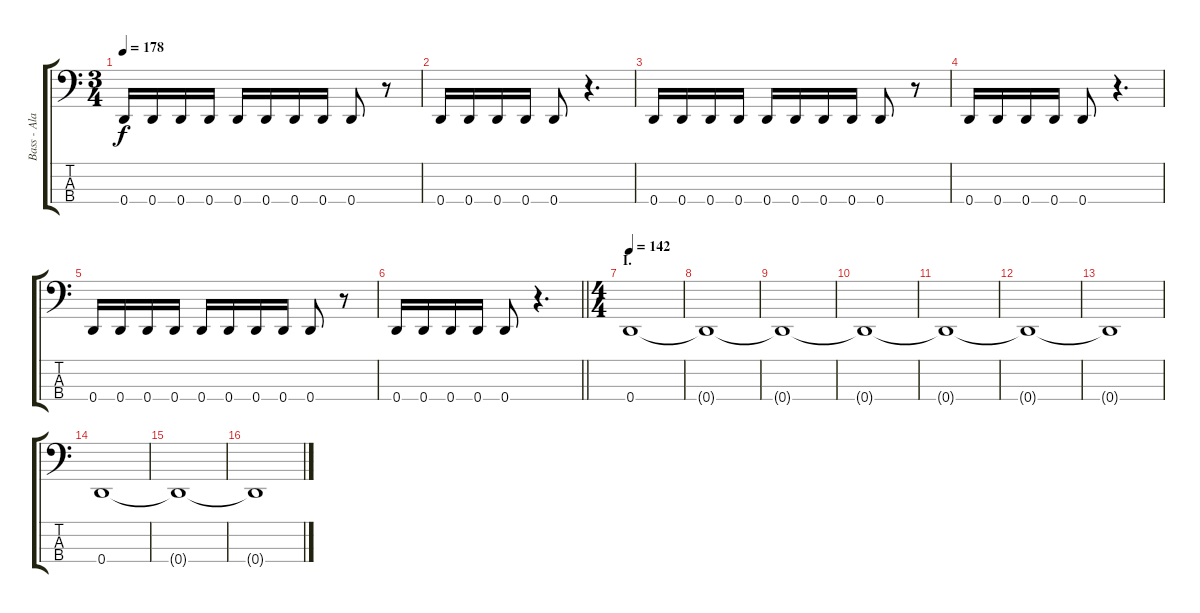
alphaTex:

\track ("Bass - Alan Landsman" "Bass - Ala") {instrument electricbasspick}
\staff {score tabs}
\tuning (F2 C2 G1 D1) {hide}
\ts (3 4)
\tempo 178
\clef f4
\ks c
0.4.16{dy f} 0.4.16 0.4.16 0.4.16 0.4.16 0.4.16 0.4.16 0.4.16 0.4.8 r.8 |
0.4.16 0.4.16 0.4.16 0.4.16 0.4.8 r.4{d} |
0.4.16 0.4.16 0.4.16 0.4.16 0.4.16 0.4.16 0.4.16 0.4.16 0.4.8 r.8 |
0.4.16 0.4.16 0.4.16 0.4.16 0.4.8 r.4{d} |
0.4.16 0.4.16 0.4.16 0.4.16 0.4.16 0.4.16 0.4.16 0.4.16 0.4.8 r.8 |
\barLineRight lightlight
0.4.16 0.4.16 0.4.16 0.4.16 0.4.8 r.4{d} |
\ts (4 4)
\section ("" "I.")
\tempo 142
0.4.1{volume 10} |
0.4{t}.1 |
0.4{t}.1 |
0.4{t}.1 |
0.4{t}.1 |
0.4{t}.1 |
0.4{t}.1 |
0.4.1{volume 12} |
0.4{t}.1 |
0.4{t}.1
